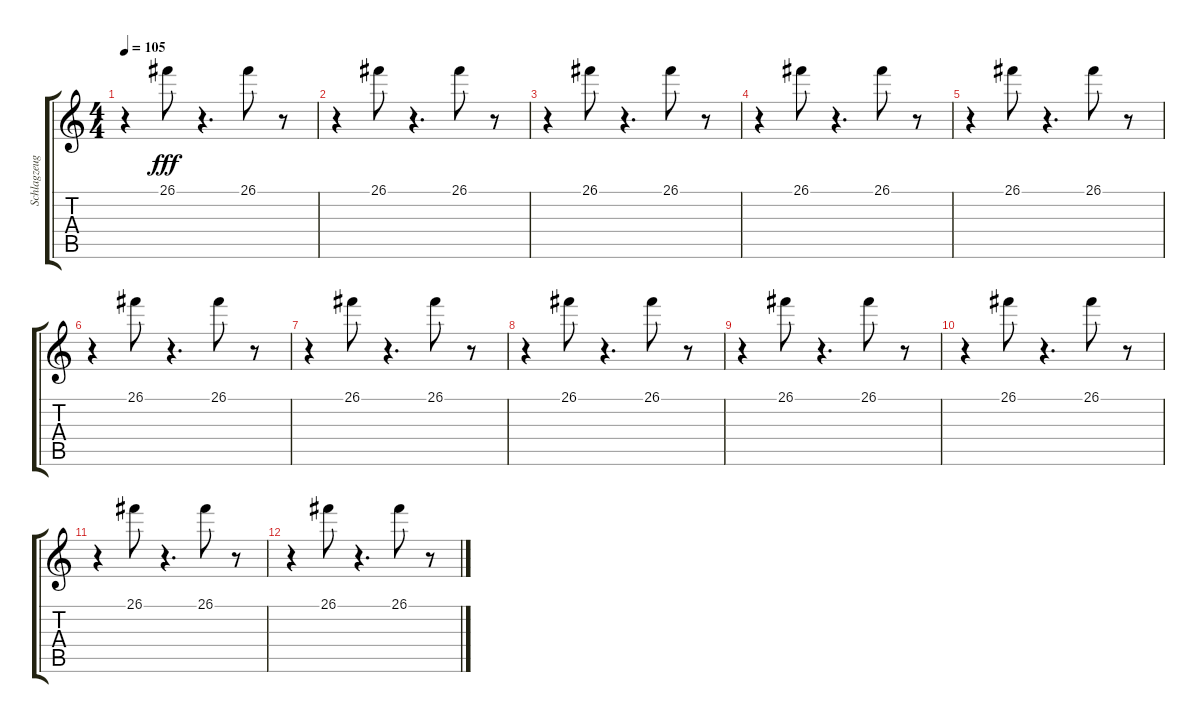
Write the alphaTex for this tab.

\track ("Schlagzeug" "Schlagzeug") {instrument gunshot}
\staff {score tabs}
\tuning (E4 B3 G3 D3 A2 E2) {hide}
\ts (4 4)
\tempo 105
\clef g2
\ks c
r.4{dy fff} 26.1.8 r.4{d} 26.1.8 r.8 |
r.4 26.1.8 r.4{d} 26.1.8 r.8 |
r.4 26.1.8 r.4{d} 26.1.8 r.8 |
r.4 26.1.8 r.4{d} 26.1.8 r.8 |
r.4 26.1.8 r.4{d} 26.1.8 r.8 |
r.4 26.1.8 r.4{d} 26.1.8 r.8 |
r.4 26.1.8 r.4{d} 26.1.8 r.8 |
r.4 26.1.8 r.4{d} 26.1.8 r.8 |
r.4 26.1.8 r.4{d} 26.1.8 r.8 |
r.4 26.1.8 r.4{d} 26.1.8 r.8 |
r.4 26.1.8 r.4{d} 26.1.8 r.8 |
r.4 26.1.8 r.4{d} 26.1.8 r.8
